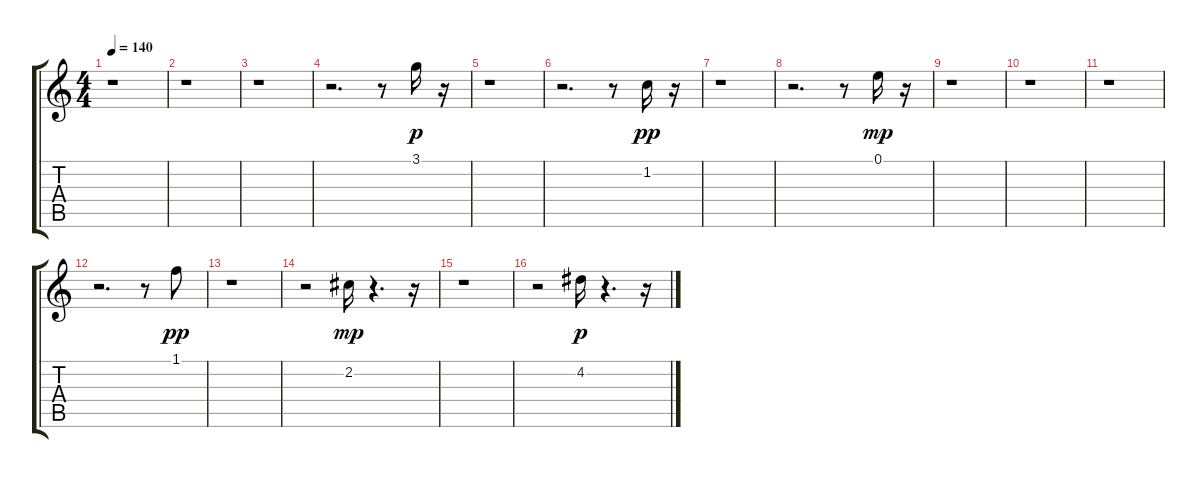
\track "" {instrument electricbassfinger}
\staff {score tabs}
\tuning (E4 B3 G3 D3 A2 E2) {hide}
\ts (4 4)
\tempo 140
\clef g2
\ks c
r.1{dy p} |
r.1 |
r.1 |
r.2{d} r.8 3.1.16 r.16 |
r.1 |
r.2{d} r.8 1.2.16{dy pp} r.16 |
r.1 |
r.2{d} r.8 0.1.16{dy mp} r.16 |
r.1 |
r.1 |
r.1 |
r.2{d} r.8 1.1.8{dy pp} |
r.1 |
r.2 2.2.16{dy mp} r.4{d} r.16 |
r.1 |
r.2 4.2.16{dy p} r.4{d} r.16
